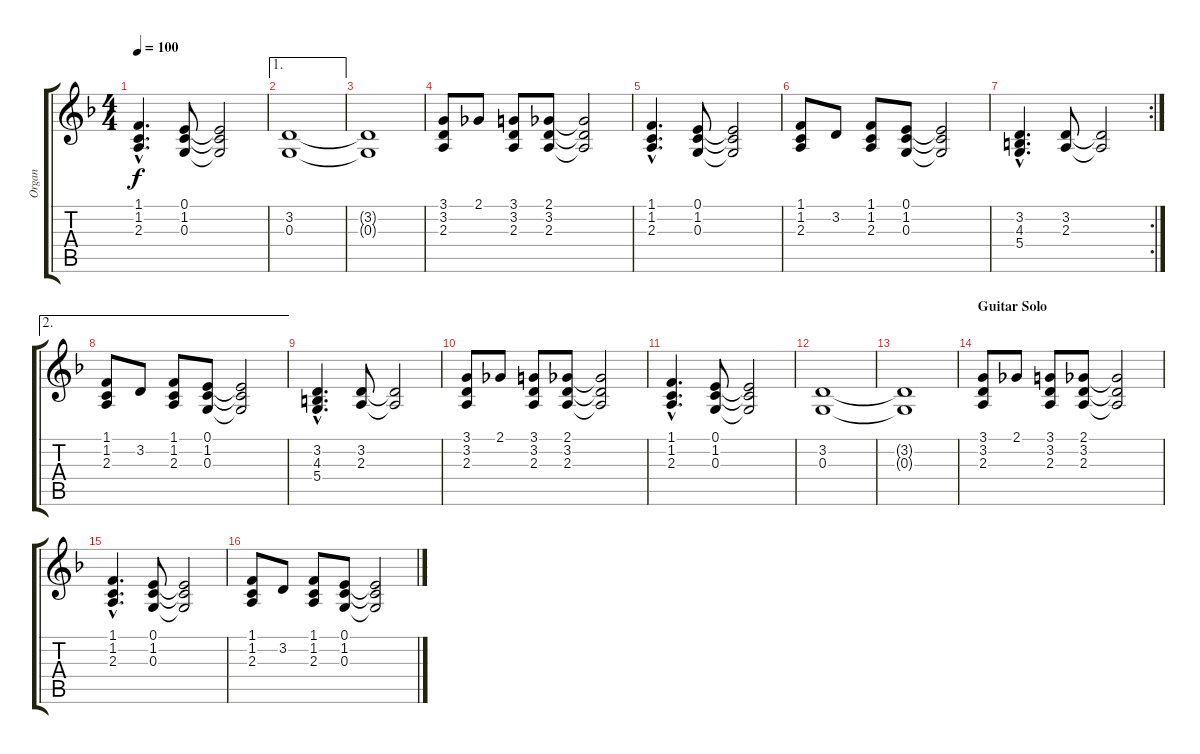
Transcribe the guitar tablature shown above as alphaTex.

\track ("Organ" "Organ") {instrument churchorgan}
\staff {score tabs}
\tuning (E4 B3 G3 D3 A2 E2) {hide}
\ts (4 4)
\tempo 100
\clef g2
\ks dminor
(1.1{hac} 1.2{hac} 2.3{hac}).4{d dy f} (0.1 1.2 0.3).8 (0.1{t} 1.2{t} 0.3{t}).2 |
\ae 1
(3.2 0.3).1 |
(3.2{t} 0.3{t}).1 |
(3.1 3.2 2.3).8 2.1.8 (3.1 3.2 2.3).8 (2.1 3.2 2.3).8 (2.1{t} 3.2{t} 2.3{t}).2 |
(1.1{hac} 1.2{hac} 2.3{hac}).4{d} (0.1 1.2 0.3).8 (0.1{t} 1.2{t} 0.3{t}).2 |
(1.1 1.2 2.3).8 3.2.8 (1.1 1.2 2.3).8 (0.1 1.2 0.3).8 (0.1{t} 1.2{t} 0.3{t}).2 |
\rc 2
(3.2{hac} 4.3{hac} 5.4{hac}).4{d} (3.2 2.3).8 (3.2{t} 2.3{t}).2 |
\ae 2
(1.1 1.2 2.3).8 3.2.8 (1.1 1.2 2.3).8 (0.1 1.2 0.3).8 (0.1{t} 1.2{t} 0.3{t}).2 |
(3.2{hac} 4.3{hac} 5.4{hac}).4{d} (3.2 2.3).8 (3.2{t} 2.3{t}).2 |
(3.1 3.2 2.3).8 2.1.8 (3.1 3.2 2.3).8 (2.1 3.2 2.3).8 (2.1{t} 3.2{t} 2.3{t}).2 |
(1.1{hac} 1.2{hac} 2.3{hac}).4{d} (0.1 1.2 0.3).8 (0.1{t} 1.2{t} 0.3{t}).2 |
(3.2 0.3).1 |
(3.2{t} 0.3{t}).1 |
\section ("" "Guitar Solo")
(3.1 3.2 2.3).8 2.1.8 (3.1 3.2 2.3).8 (2.1 3.2 2.3).8 (2.1{t} 3.2{t} 2.3{t}).2 |
(1.1{hac} 1.2{hac} 2.3{hac}).4{d} (0.1 1.2 0.3).8 (0.1{t} 1.2{t} 0.3{t}).2 |
(1.1 1.2 2.3).8 3.2.8 (1.1 1.2 2.3).8 (0.1 1.2 0.3).8 (0.1{t} 1.2{t} 0.3{t}).2
